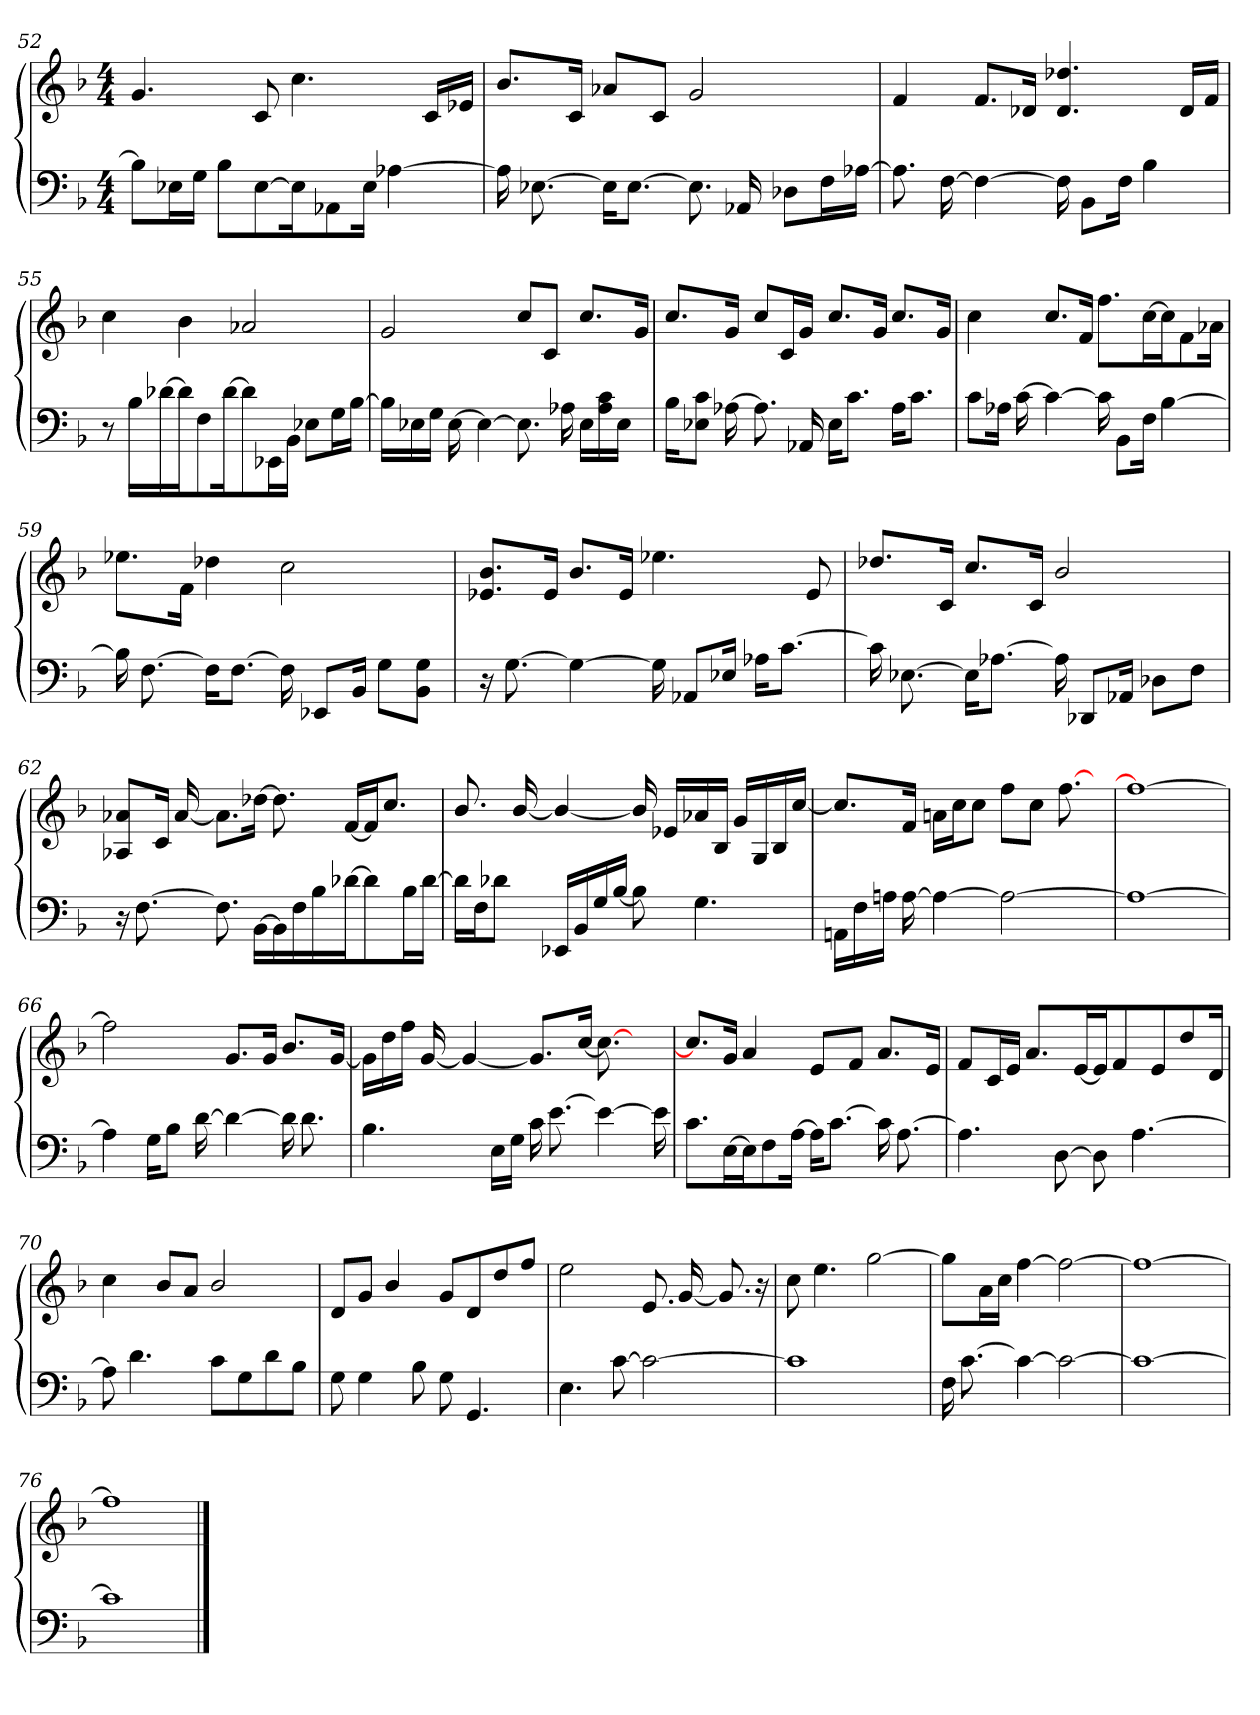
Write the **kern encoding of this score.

**kern	**kern
*part1	*part1
*staff2	*staff1
*clefF4	*clefG2
*k[b-]	*k[b-]
*F:	*F:
*M4/4	*M4/4
=52	=52
8B-\L]	4.g/
16E-X\L	.
16G\JJ	.
8B-\L	.
[>8E-\	8c/
16E-\K]	4.cc\
8AA-X\	.
16E-\Jk	.
[>4A-X\	.
.	16c/LL
.	16e-X/JJ
!!LO:LB:g=z
=53	=53
16A-\]	8.b-/L
[>8.E-X\	.
.	16c/Jk
16E-\KL]	8a-X/L
[>8.E-\J	.
.	8c/J
8.E-\]	2g/
16AA-X/	.
8D-X\L	.
16F\L	.
[>16A-X\JJ	.
=54	=54
8.A-\]	4f/
[>16F\	.
4F\_>	8.f/L
.	16d-X/Jk
16F\]	4.dd-X/ 4.d-/
8BB-\L	.
16F\Jk	.
4B-\	.
.	16d-/LL
.	16f/JJ
=55	=55
8r	4cc\
16B-\LL	.
[>16d-X\	.
16d-\J]	4b-\
8F\	.
[>16d-\k	.
8d-\]	2a-X/
16EE-X\L	.
16BB-\JJ	.
8E-X\L	.
16G\L	.
[>16B-\JJ	.
!!LO:LB:g=z
=56	=56
16B-\LL]	2g/
16E-X\	.
16G\JJ	.
[>16E-\	.
4E-\_>	.
8.E-\]	8cc/L
.	8c/J
16A-X\	.
16E-\LL	8.cc/L
16c\ 16A-\	.
16E-\JJ	.
16ryy	16g/Jk
=57	=57
16B-\KL	8.cc/L
8c\ 8E-X\J	.
[>16A-X\	16g/Jk
8.A-\]	8cc/L
.	16c/L
16AA-X/	16g/JJ
16E-\KL	8.cc/L
8.c\J	.
.	16g/Jk
16A-\KL	8.cc/L
8.c\J	.
.	16g/Jk
=58	=58
8c\L	4cc\
16A-X\Jk	.
[>16c\	.
4c\_>	8.cc/L
.	16f/Jk
16c\]	8.ff\L
8BB-\L	.
16F\Jk	[>16cc\L
[>4B-\	16cc\J]
.	8f\
.	16a-X\Jk
!!LO:LB:g=z
=59	=59
16B-\]	8.ee-X\L
[>8.F\	.
.	16f\Jk
16F\KL]	4dd-X\
[>8.F\J	.
16F\]	2cc\
8EE-X/L	.
16BB-/Jk	.
8G\L	.
8G\ 8BB-\J	.
=60	=60
16r	8.b-/ 8.e-X/L
[>8.G\	.
.	16e-/Jk
4G\_>	8.b-/L
.	16e-/Jk
16G\]	4.ee-X\
8AA-X/L	.
16E-X/Jk	.
16A-X\KL	.
[>8.c\J	.
.	8e-/
=61	=61
16c\]	8.dd-X/L
[>8.E-X\	.
.	16c/Jk
16E-\KL]	8.cc/L
[>8.A-X\J	.
.	16c/Jk
16A-\]	2b-/
8DD-X/L	.
16AA-X/Jk	.
8D-X\L	.
8F\J	.
!!LO:PB:g=z
=62	=62
16r	8a-X/ 8A-X/L
[>8.F\	.
.	16c/Jk
.	[>16a-/
8.F\]	8.a-\L]
[>16BB-\LL	[>16dd-X\Jk
16BB-\]	8.dd-\]
16F\	.
16B-\	.
[>16d-X\J	[<16f/LL
8d-\]	16f/J]
.	8.cc/J
16B-\L	.
[>16d-\JJ	.
=63	=63
16d-\LL]	8.b-/
16F\J	.
8d-X\J	.
.	[<16b-/
16EE-X/LL	4b-/_<
16BB-/	.
16G/	.
[>16B-/JJ	.
8B-\]	16b-/]
.	16e-X/LL
4.G\	16a-X/
.	16B-/JJ
.	16g/LL
.	16G/
.	16B-/
.	[<16cc/JJ
!!LO:LB:g=z
=64	=64
16AAn\LL	8.cc/L]
16F\	.
16An\JJ	.
[>16A\	16f/Jk
4A\_>	16an\LL
.	16cc\J
.	8cc\J
2A\_>	8ff\L
.	8cc\J
.	[>8.ff\
.	16ryy
=65	=65
1A_>	1ff_>
=66	=66
4A\]	2ff\]
16G\KL	.
8B-\J	.
[>16d\	.
4d\_>	8.g/L
.	16g/Jk
16d\]	8.b-/L
8.d\	.
.	[>16g/Jk
=67	=67
4.B-\	16g\LL]
.	16dd\
.	16ff\JJ
.	[<16g/
.	4g/_<
16E\LL	.
16G\JJ	.
16c\	8.g/L]
[>8.e\	.
.	[>16cc/Jk
4e\_>	8.cc\_>
.	8ryy
16e\]	.
!!LO:LB:g=z
=68	=68
8.c\L	8.cc/L]
[>16E\L	16g/Jk
16E\J]	4a/
8F\	.
[>16A\Jk	.
16A\KL]	8e/L
[>8.c\J	.
.	8f/J
16c\]	8.a/L
[>8.A\	.
.	16e/Jk
=69	=69
4.A\]	8f/L
.	16c/L
.	16e/JJ
.	8.a/L
[>8D\	.
.	[<16e/L
8D\]	16e/J]
.	8f/
[>4.A\	.
.	8e/
.	8dd/
.	16d/Jk
=70	=70
8A\]	4cc\
4.d\	.
.	8b-/L
.	8a/J
8c\L	2b-/
8G\	.
8d\	.
8B-\J	.
!!LO:LB:g=z
=71	=71
8G\	8d/L
4G\	8g/J
.	4b-/
8B-\	.
8G\	8g/L
4.GG/	8d/
.	8dd/
.	8ff/J
=72	=72
4.E\	2ee\
[>8c\	.
2c\_>	8.e/
.	[<16g/
.	8.g/]
.	16r
=73	=73
1c]	8cc\
.	4.ee\
.	[>2gg\
=74	=74
16F\	8gg\L]
[>8.c\	.
.	16a\L
.	16cc\JJ
4c\_>	[>4ff\
2c\_>	2ff\_>
=75	=75
1c_>	1ff_>
!!LO:LB:g=z
=76	=76
1c]	1ff]
==	==
*-	*-
